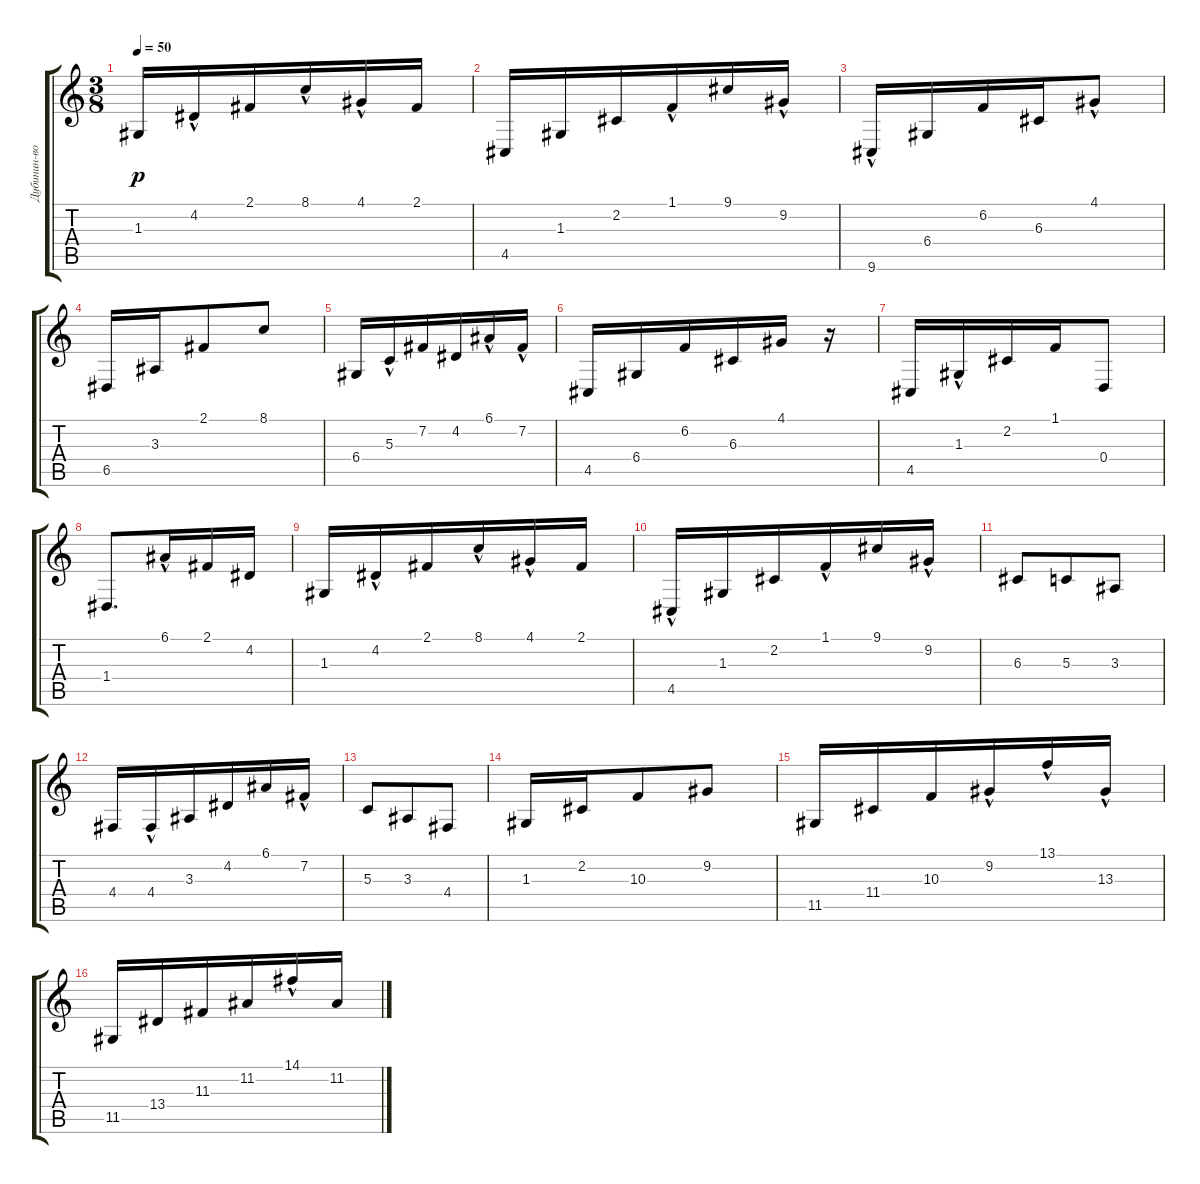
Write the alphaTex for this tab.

\track ("Дубинин-вокал" "Дубинин-во") {instrument baritonesax}
\staff {score tabs}
\tuning (E4 B3 G3 D3 A2 E2) {hide}
\ts (3 8)
\tempo 50
\clef g2
\ks c
1.3.16{dy p} 4.2{hac}.16 2.1.16 8.1{hac}.16 4.1{hac}.16 2.1.16 |
4.5.16 1.3.16 2.2.16 1.1{hac}.16 9.1.16 9.2{hac}.16 |
9.6{hac}.16 6.4.16 6.2.16 6.3.16 4.1{hac}.8 |
6.5.16 3.3.16 2.1.8 8.1.8 |
6.4.16 5.3{hac}.16 7.2.16 4.2.16 6.1{hac}.16 7.2{hac}.16 |
4.5.16 6.4.16 6.2.16 6.3.16 4.1.16 r.16 |
4.5.16 1.3{hac}.16 2.2.16 1.1.16 0.4.8 |
1.4.8{d} 6.1{hac}.16 2.1.16 4.2.16 |
1.3.16 4.2{hac}.16 2.1.16 8.1{hac}.16 4.1{hac}.16 2.1.16 |
4.5{hac}.16 1.3.16 2.2.16 1.1{hac}.16 9.1.16 9.2{hac}.16 |
6.3.8 5.3.8 3.3.8 |
4.4.16 4.4{hac}.16 3.3.16 4.2.16 6.1.16 7.2{hac}.16 |
5.3.8 3.3.8 4.4.8 |
1.3.16 2.2.16 10.3.8 9.2.8 |
11.5.16 11.4.16 10.3.16 9.2{hac}.16 13.1{hac}.16 13.3{hac}.16 |
11.5.16 13.4.16 11.3.16 11.2.16 14.1{hac}.16 11.2.16
